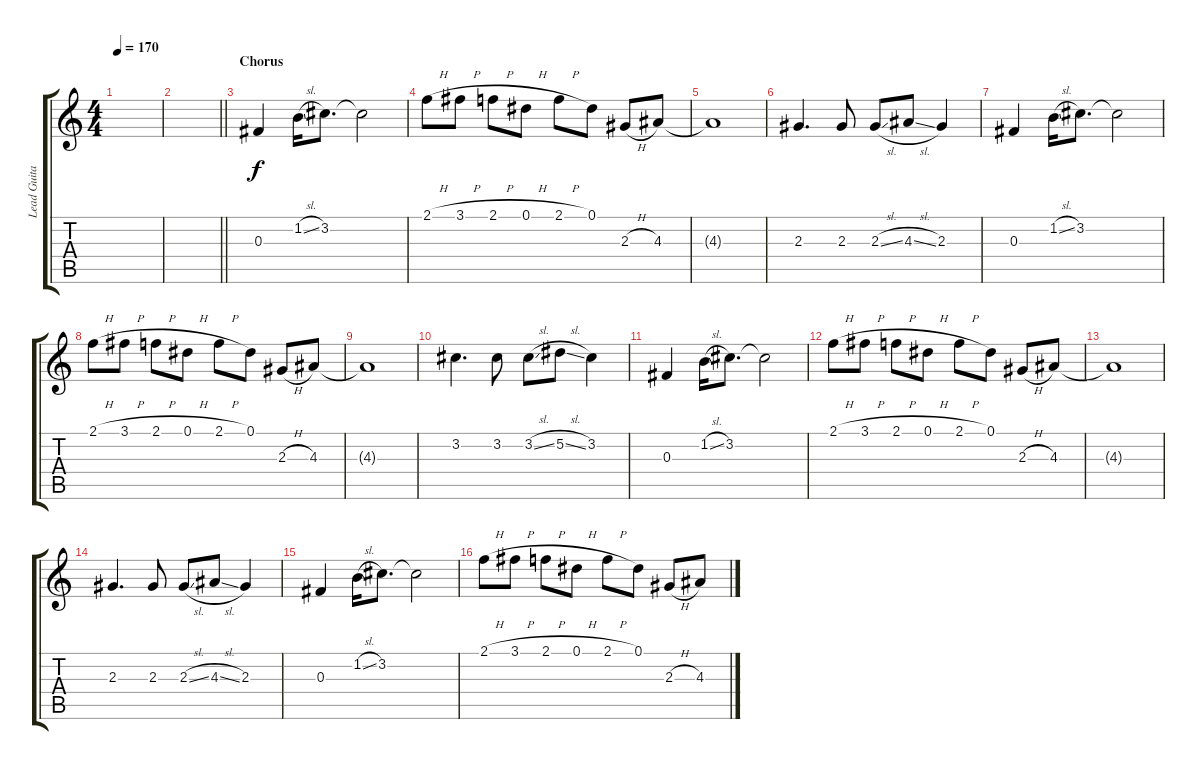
\track ("Lead Guitar" "Lead Guita") {instrument electricguitarjazz}
\staff {score tabs}
\tuning (Eb4 Bb3 Gb3 Db3 Ab2 Eb2) {hide}
\ts (4 4)
\tempo 170
\clef g2
\ks c
|
\barLineRight lightlight
|
\section ("" "Chorus")
0.3.4 1.2{sl}.16 3.2.8{d} 3.2{t}.2 |
2.1{h}.8 3.1{h}.8 2.1{h}.8 0.1{h}.8 2.1{h}.8 0.1.8 2.3{h}.8 4.3.8 |
4.3{t}.1 |
2.3.4{d} 2.3.8 2.3{sl}.8 4.3{sl}.8 2.3.4 |
0.3.4 1.2{sl}.16 3.2.8{d} 3.2{t}.2 |
2.1{h}.8 3.1{h}.8 2.1{h}.8 0.1{h}.8 2.1{h}.8 0.1.8 2.3{h}.8 4.3.8 |
4.3{t}.1 |
3.2.4{d} 3.2.8 3.2{sl}.8 5.2{sl}.8 3.2.4 |
0.3.4 1.2{sl}.16 3.2.8{d} 3.2{t}.2 |
2.1{h}.8 3.1{h}.8 2.1{h}.8 0.1{h}.8 2.1{h}.8 0.1.8 2.3{h}.8 4.3.8 |
4.3{t}.1 |
2.3.4{d} 2.3.8 2.3{sl}.8 4.3{sl}.8 2.3.4 |
0.3.4 1.2{sl}.16 3.2.8{d} 3.2{t}.2 |
2.1{h}.8 3.1{h}.8 2.1{h}.8 0.1{h}.8 2.1{h}.8 0.1.8 2.3{h}.8 4.3.8
